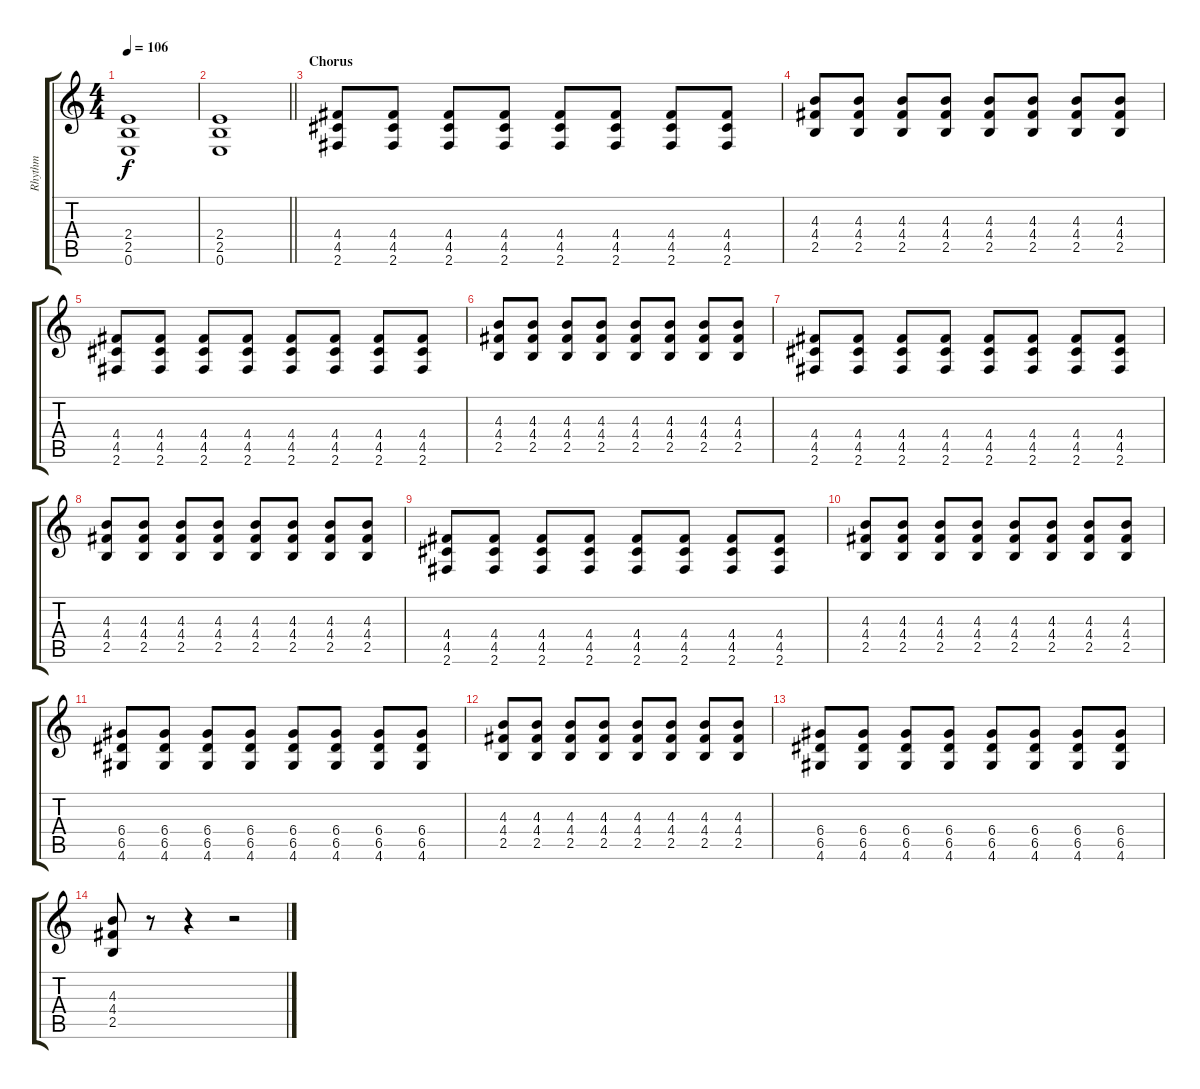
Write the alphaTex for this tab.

\track ("Rhythm" "Rhythm") {instrument overdrivenguitar}
\staff {score tabs}
\tuning (E4 B3 G3 D3 A2 E2) {hide}
\ts (4 4)
\tempo 106
\clef g2
\ks c
(2.4 2.5 0.6).1{dy f} |
\barLineRight lightlight
(2.4 2.5 0.6).1 |
\section ("" "Chorus")
(4.4 4.5 2.6).8 (4.4 4.5 2.6).8 (4.4 4.5 2.6).8 (4.4 4.5 2.6).8 (4.4 4.5 2.6).8 (4.4 4.5 2.6).8 (4.4 4.5 2.6).8 (4.4 4.5 2.6).8 |
(4.3 4.4 2.5).8 (4.3 4.4 2.5).8 (4.3 4.4 2.5).8 (4.3 4.4 2.5).8 (4.3 4.4 2.5).8 (4.3 4.4 2.5).8 (4.3 4.4 2.5).8 (4.3 4.4 2.5).8 |
(4.4 4.5 2.6).8 (4.4 4.5 2.6).8 (4.4 4.5 2.6).8 (4.4 4.5 2.6).8 (4.4 4.5 2.6).8 (4.4 4.5 2.6).8 (4.4 4.5 2.6).8 (4.4 4.5 2.6).8 |
(4.3 4.4 2.5).8 (4.3 4.4 2.5).8 (4.3 4.4 2.5).8 (4.3 4.4 2.5).8 (4.3 4.4 2.5).8 (4.3 4.4 2.5).8 (4.3 4.4 2.5).8 (4.3 4.4 2.5).8 |
(4.4 4.5 2.6).8 (4.4 4.5 2.6).8 (4.4 4.5 2.6).8 (4.4 4.5 2.6).8 (4.4 4.5 2.6).8 (4.4 4.5 2.6).8 (4.4 4.5 2.6).8 (4.4 4.5 2.6).8 |
(4.3 4.4 2.5).8 (4.3 4.4 2.5).8 (4.3 4.4 2.5).8 (4.3 4.4 2.5).8 (4.3 4.4 2.5).8 (4.3 4.4 2.5).8 (4.3 4.4 2.5).8 (4.3 4.4 2.5).8 |
(4.4 4.5 2.6).8 (4.4 4.5 2.6).8 (4.4 4.5 2.6).8 (4.4 4.5 2.6).8 (4.4 4.5 2.6).8 (4.4 4.5 2.6).8 (4.4 4.5 2.6).8 (4.4 4.5 2.6).8 |
(4.3 4.4 2.5).8 (4.3 4.4 2.5).8 (4.3 4.4 2.5).8 (4.3 4.4 2.5).8 (4.3 4.4 2.5).8 (4.3 4.4 2.5).8 (4.3 4.4 2.5).8 (4.3 4.4 2.5).8 |
(6.4 6.5 4.6).8 (6.4 6.5 4.6).8 (6.4 6.5 4.6).8 (6.4 6.5 4.6).8 (6.4 6.5 4.6).8 (6.4 6.5 4.6).8 (6.4 6.5 4.6).8 (6.4 6.5 4.6).8 |
(4.3 4.4 2.5).8 (4.3 4.4 2.5).8 (4.3 4.4 2.5).8 (4.3 4.4 2.5).8 (4.3 4.4 2.5).8 (4.3 4.4 2.5).8 (4.3 4.4 2.5).8 (4.3 4.4 2.5).8 |
(6.4 6.5 4.6).8 (6.4 6.5 4.6).8 (6.4 6.5 4.6).8 (6.4 6.5 4.6).8 (6.4 6.5 4.6).8 (6.4 6.5 4.6).8 (6.4 6.5 4.6).8 (6.4 6.5 4.6).8 |
(4.3 4.4 2.5).8 r.8 r.4 r.2
